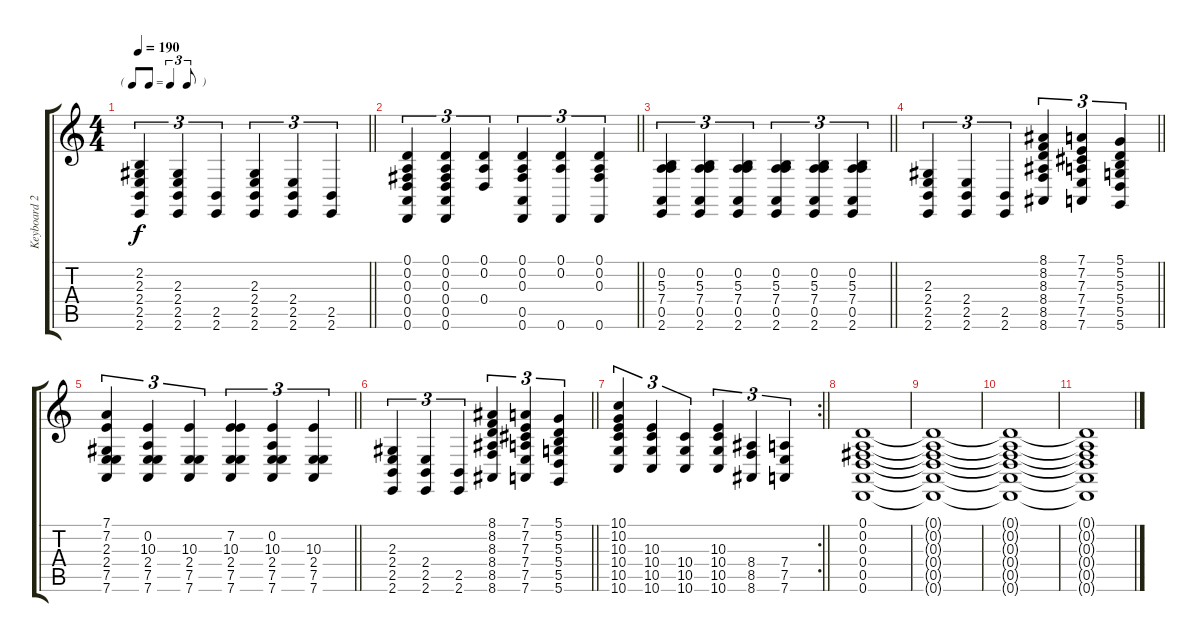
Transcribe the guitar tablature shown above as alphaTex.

\track ("Keyboard 2" "Keyboard 2") {instrument tremolostrings}
\staff {score tabs}
\tuning (D4 A3 Gb3 D3 A2 D2) {hide}
\ts (4 4)
\tf triplet8th
\tempo 190
\clef g2
\barLineRight lightlight
\ks c
(2.2 2.3 2.4 2.5 2.6).4{tu (3 2) dy f} (2.3 2.4 2.5 2.6).4{tu (3 2)} (2.5 2.6).4{tu (3 2)} (2.3 2.4 2.5 2.6).4{tu (3 2)} (2.4 2.5 2.6).4{tu (3 2)} (2.5 2.6).4{tu (3 2)} |
\barLineRight lightlight
(0.1 0.2 0.3 0.4 0.5 0.6).4{tu (3 2)} (0.1 0.2 0.3 0.4 0.5 0.6).4{tu (3 2)} (0.1 0.2 0.4).4{tu (3 2)} (0.1 0.2 0.3 0.5 0.6).4{tu (3 2)} (0.1 0.2 0.6).4{tu (3 2)} (0.1 0.2 0.3 0.6).4{tu (3 2)} |
\barLineRight lightlight
(0.2 5.3 7.4 0.5 2.6).4{tu (3 2)} (0.2 5.3 7.4 0.5 2.6).4{tu (3 2)} (0.2 5.3 7.4 0.5 2.6).4{tu (3 2)} (0.2 5.3 7.4 0.5 2.6).4{tu (3 2)} (0.2 5.3 7.4 0.5 2.6).4{tu (3 2)} (0.2 5.3 7.4 0.5 2.6).4{tu (3 2)} |
\barLineRight lightlight
(2.3 2.4 2.5 2.6).4{tu (3 2)} (2.4 2.5 2.6).4{tu (3 2)} (2.5 2.6).4{tu (3 2)} (8.1 8.2 8.3 8.4 8.5 8.6).4{tu (3 2)} (7.1 7.2 7.3 7.4 7.5 7.6).4{tu (3 2)} (5.1 5.2 5.3 5.4 5.5 5.6).4{tu (3 2)} |
\barLineRight lightlight
(7.1 7.2 2.3 2.4 7.5 7.6).4{tu (3 2)} (0.2 10.3 2.4 7.5 7.6).4{tu (3 2)} (10.3 2.4 7.5 7.6).4{tu (3 2)} (7.2 10.3 2.4 7.5 7.6).4{tu (3 2)} (0.2 10.3 2.4 7.5 7.6).4{tu (3 2)} (10.3 2.4 7.5 7.6).4{tu (3 2)} |
\barLineRight lightlight
(2.3 2.4 2.5 2.6).4{tu (3 2)} (2.4 2.5 2.6).4{tu (3 2)} (2.5 2.6).4{tu (3 2)} (8.1 8.2 8.3 8.4 8.5 8.6).4{tu (3 2)} (7.1 7.2 7.3 7.4 7.5 7.6).4{tu (3 2)} (5.1 5.2 5.3 5.4 5.5 5.6).4{tu (3 2)} |
\rc 2
\barLineRight lightlight
(10.1 10.2 10.3 10.4 10.5 10.6).4{tu (3 2)} (10.3 10.4 10.5 10.6).4{tu (3 2)} (10.4 10.5 10.6).4{tu (3 2)} (10.3 10.4 10.5 10.6).4{tu (3 2)} (8.4 8.5 8.6).4{tu (3 2)} (7.4 7.5 7.6).4{tu (3 2)} |
(0.1 0.2 0.3 0.4 0.5 0.6).1 |
(0.1{t} 0.2{t} 0.3{t} 0.4{t} 0.5{t} 0.6{t}).1 |
(0.1{t} 0.2{t} 0.3{t} 0.4{t} 0.5{t} 0.6{t}).1 |
(0.1{t} 0.2{t} 0.3{t} 0.4{t} 0.5{t} 0.6{t}).1
